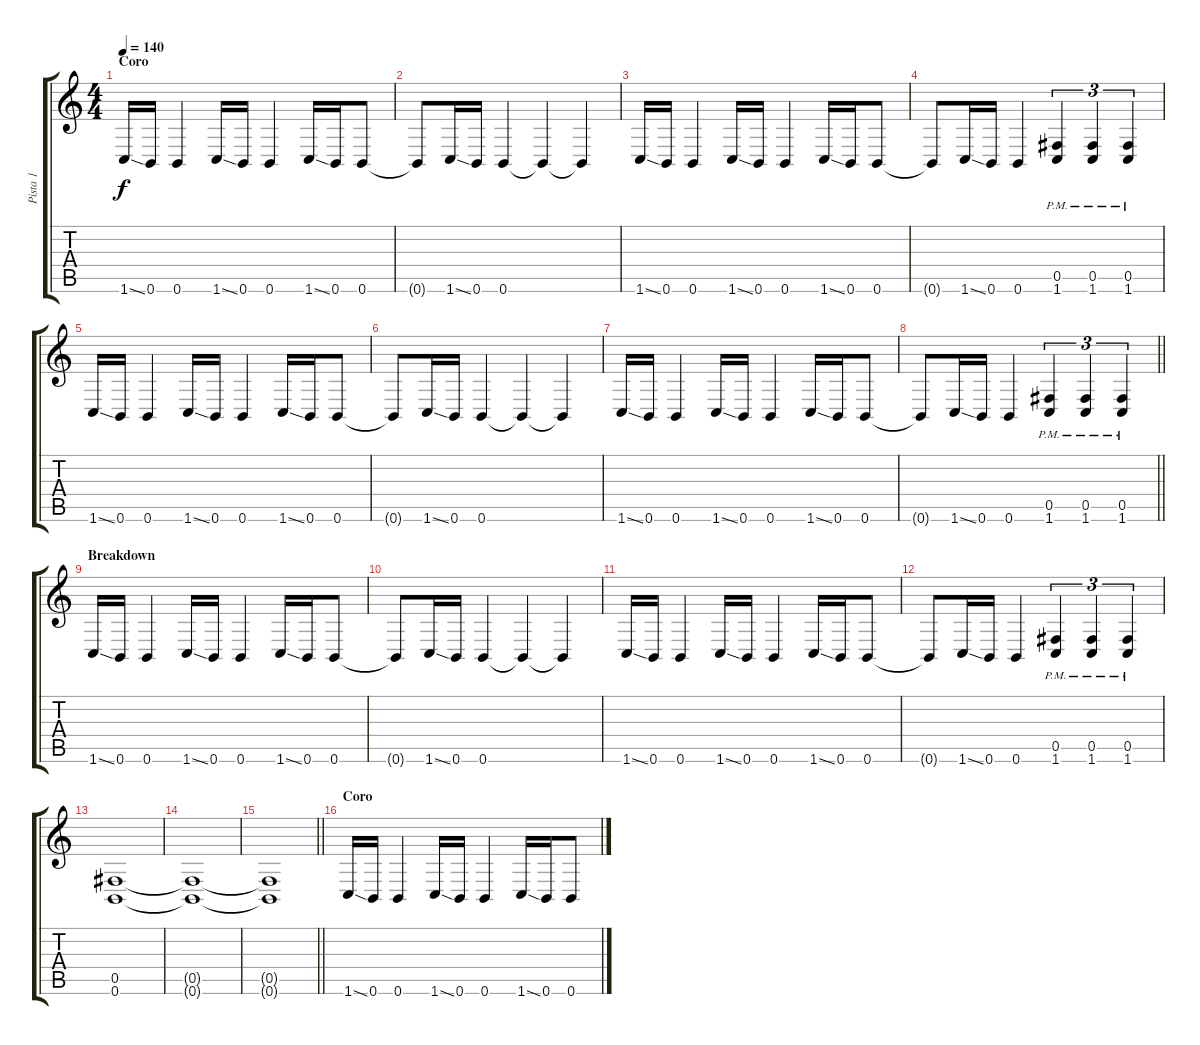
\track ("Pista 1" "Pista 1") {instrument distortionguitar}
\staff {score tabs}
\tuning (Db4 Ab3 E3 B2 Gb2 B1) {hide}
\ts (4 4)
\section ("" "Coro")
\tempo 140
\clef g2
\ks c
1.6{ss}.16{dy f} 0.6.16 0.6.4 1.6{ss}.16 0.6.16 0.6.4 1.6{ss}.16 0.6.16 0.6.8 |
0.6{t}.8 1.6{ss}.16 0.6.16 0.6.4 0.6{t}.4 0.6{t}.4 |
1.6{ss}.16 0.6.16 0.6.4 1.6{ss}.16 0.6.16 0.6.4 1.6{ss}.16 0.6.16 0.6.8 |
0.6{t}.8 1.6{ss}.16 0.6.16 0.6.4 (0.5{pm} 1.6{pm}).4{tu (3 2)} (0.5{pm} 1.6{pm}).4{tu (3 2)} (0.5{pm} 1.6{pm}).4{tu (3 2)} |
1.6{ss}.16 0.6.16 0.6.4 1.6{ss}.16 0.6.16 0.6.4 1.6{ss}.16 0.6.16 0.6.8 |
0.6{t}.8 1.6{ss}.16 0.6.16 0.6.4 0.6{t}.4 0.6{t}.4 |
1.6{ss}.16 0.6.16 0.6.4 1.6{ss}.16 0.6.16 0.6.4 1.6{ss}.16 0.6.16 0.6.8 |
\barLineRight lightlight
0.6{t}.8 1.6{ss}.16 0.6.16 0.6.4 (0.5{pm} 1.6{pm}).4{tu (3 2)} (0.5{pm} 1.6{pm}).4{tu (3 2)} (0.5{pm} 1.6{pm}).4{tu (3 2)} |
\section ("" "Breakdown")
1.6{ss}.16{volume 6} 0.6.16 0.6.4 1.6{ss}.16 0.6.16 0.6.4 1.6{ss}.16 0.6.16 0.6.8 |
0.6{t}.8 1.6{ss}.16 0.6.16 0.6.4 0.6{t}.4 0.6{t}.4 |
1.6{ss}.16 0.6.16 0.6.4 1.6{ss}.16 0.6.16 0.6.4 1.6{ss}.16 0.6.16 0.6.8 |
0.6{t}.8 1.6{ss}.16 0.6.16 0.6.4 (0.5{pm} 1.6{pm}).4{tu (3 2)} (0.5{pm} 1.6{pm}).4{tu (3 2)} (0.5{pm} 1.6{pm}).4{tu (3 2)} |
(0.5 0.6).1{volume 13} |
(0.5{t} 0.6{t}).1 |
\barLineRight lightlight
(0.5{t} 0.6{t}).1 |
\section ("" "Coro")
1.6{ss}.16 0.6.16 0.6.4 1.6{ss}.16 0.6.16 0.6.4 1.6{ss}.16 0.6.16 0.6.8
